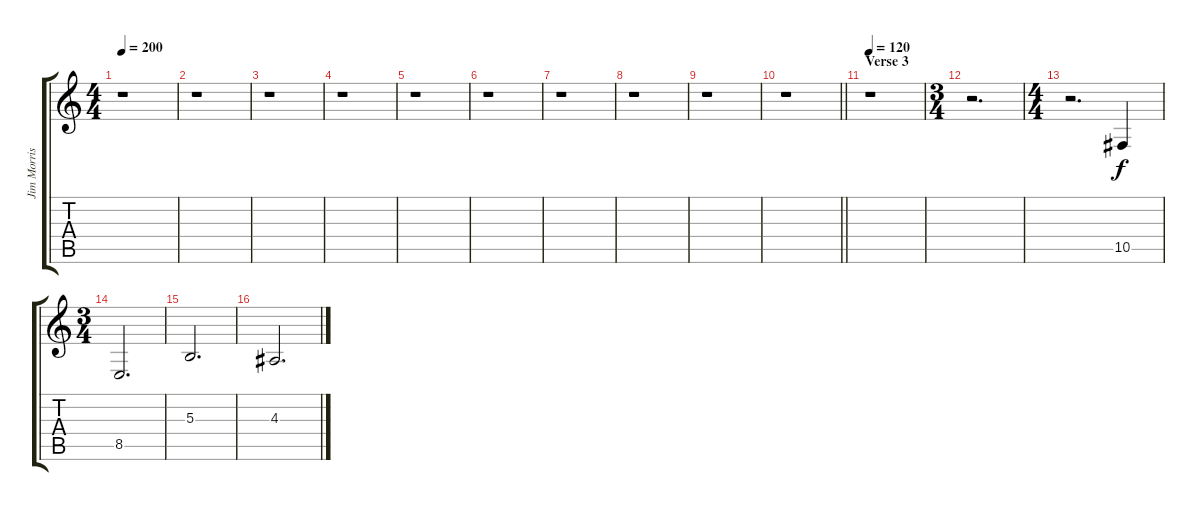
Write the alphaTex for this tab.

\track ("Jim Morris" "Jim Morris") {instrument stringensemble1}
\staff {score tabs}
\tuning (Eb4 Bb3 Gb3 Db3 Ab2 Eb2) {hide}
\ts (4 4)
\tempo 200
\clef g2
\ks c
r.1{dy f} |
r.1 |
r.1 |
r.1 |
r.1 |
r.1 |
r.1 |
r.1 |
r.1 |
\barLineRight lightlight
r.1 |
\section ("" "Verse 3")
\tempo 120
r.1 |
\ts (3 4)
r.2{d} |
\ts (4 4)
r.2{d} 10.5.4 |
\ts (3 4)
8.5.2{d} |
5.3.2{d} |
4.3.2{d}
